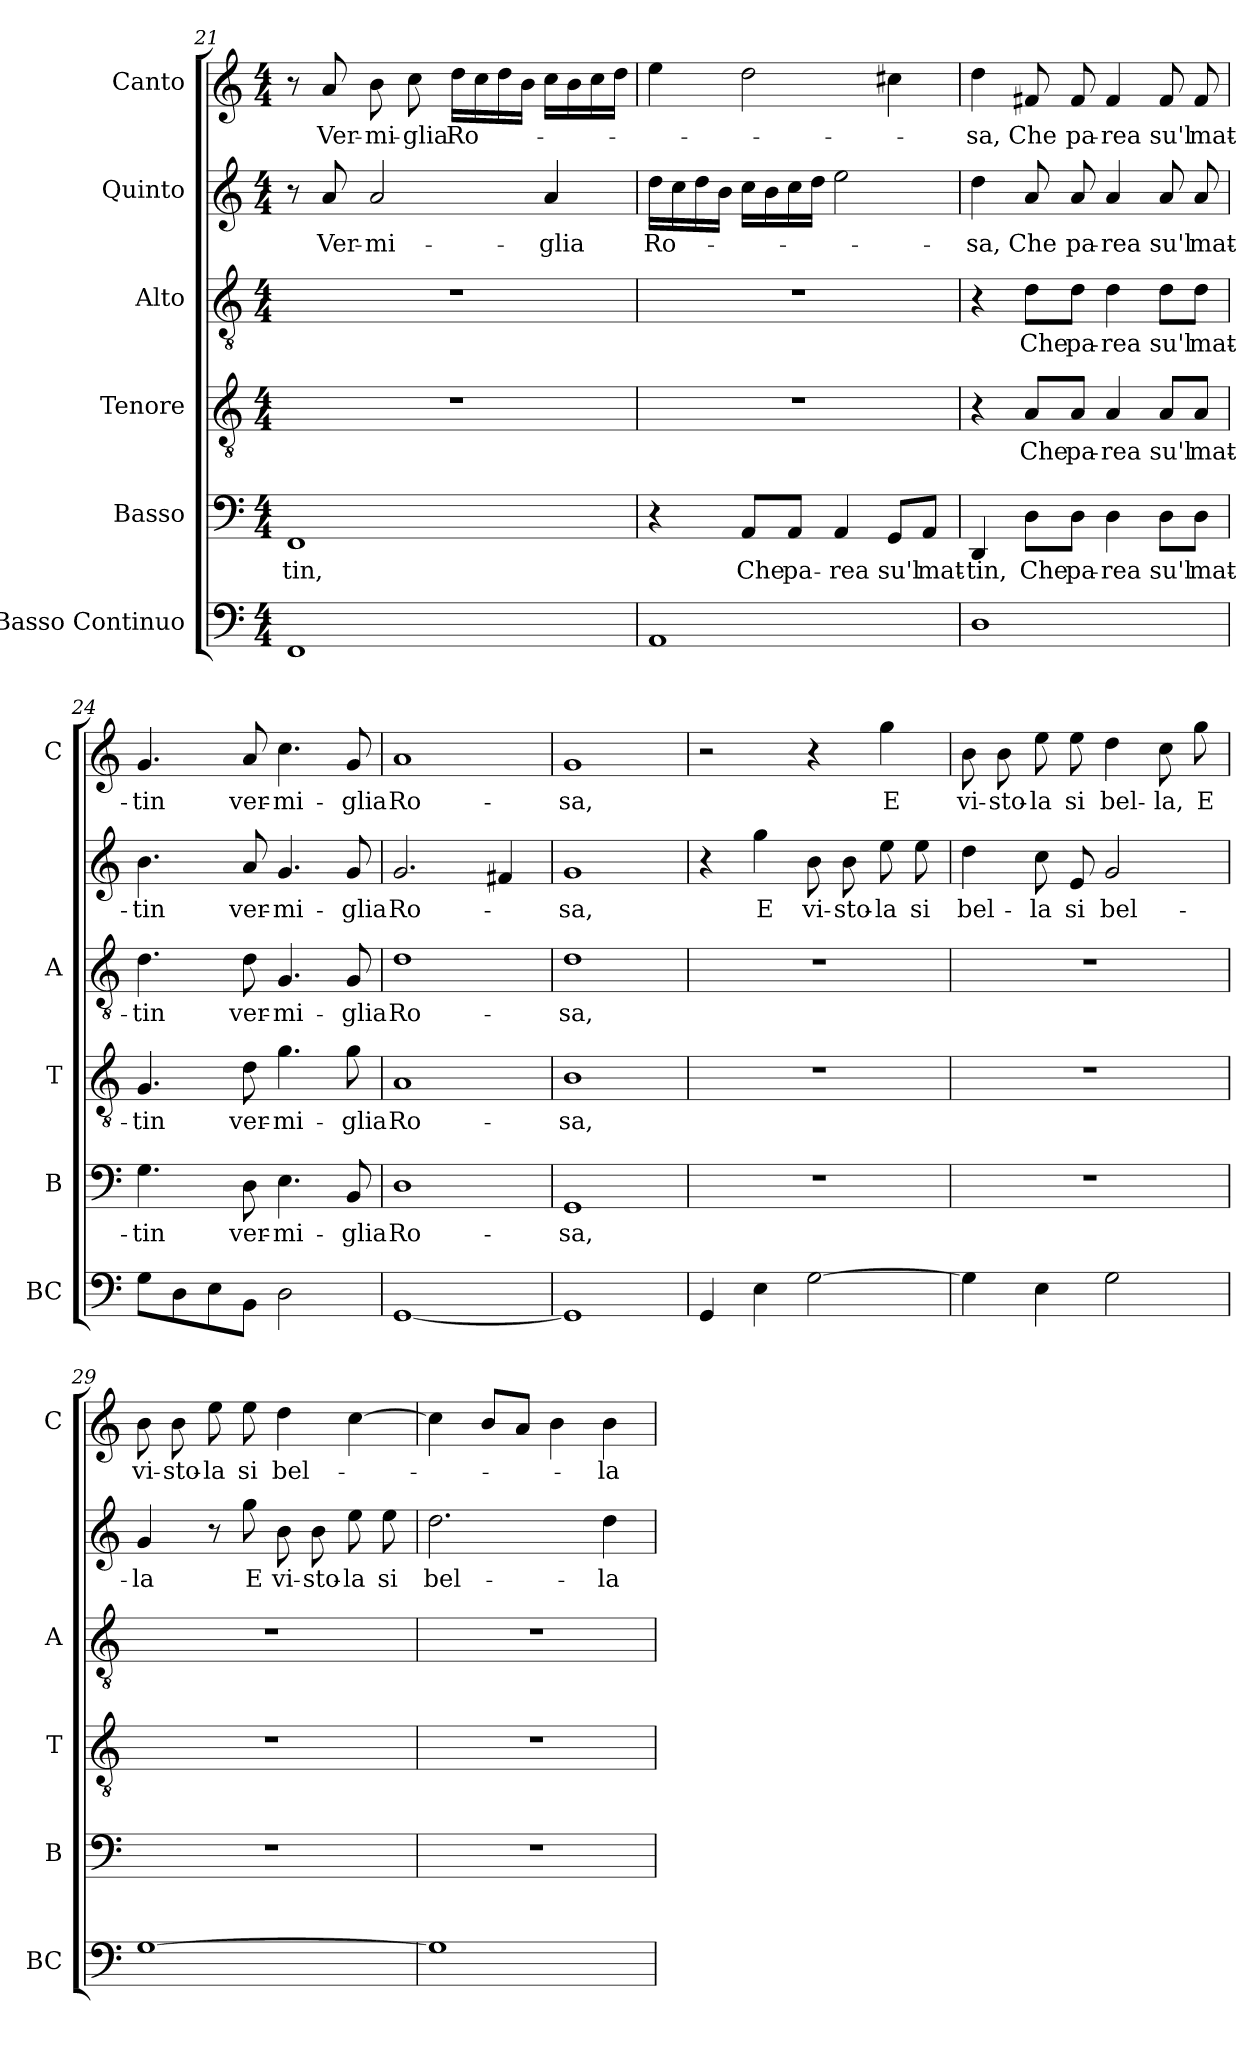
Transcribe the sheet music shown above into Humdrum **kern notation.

**kern	**kern	**text	**kern	**text	**kern	**text	**kern	**text	**kern	**text
*part6	*part5	*part5	*part4	*part4	*part3	*part3	*part2	*part2	*part1	*part1
*staff6	*staff5	*staff5	*staff4	*staff4	*staff3	*staff3	*staff2	*staff2	*staff1	*staff1
*I"Basso Continuo	*I"Basso	*	*I"Tenore	*	*I"Alto	*	*I"Quinto	*	*I"Canto	*
*I'BC	*I'B	*	*I'T	*	*I'A	*	*	*	*I'C	*
*clefF4	*clefF4	*	*clefGv2	*	*clefGv2	*	*clefG2	*	*clefG2	*
*k[]	*k[]	*	*k[]	*	*k[]	*	*k[]	*	*k[]	*
*C:	*C:	*	*C:	*	*C:	*	*C:	*	*C:	*
*M4/4	*M4/4	*	*M4/4	*	*M4/4	*	*M4/4	*	*M4/4	*
=21	=21	=21	=21	=21	=21	=21	=21	=21	=21	=21
!	!	!LO:LY:b	!	!	!	!	!	!	!	!
1FF	1FF	-tin,	1r	.	1r	.	8r	.	8r	.
!	!	!	!	!	!	!	!	!LO:LY:b	!	!LO:LY:b
.	.	.	.	.	.	.	8a/	Ver-	8a/	Ver-
!	!	!	!	!	!	!	!	!LO:LY:b	!	!LO:LY:b
.	.	.	.	.	.	.	2a/	-mi-	8b\	-mi-
!	!	!	!	!	!	!	!	!	!	!LO:LY:b
.	.	.	.	.	.	.	.	.	8cc\	-glia
!	!	!	!	!	!	!	!	!	!	!LO:LY:b
.	.	.	.	.	.	.	.	.	16dd\LL	Ro-
.	.	.	.	.	.	.	.	.	16cc\	.
.	.	.	.	.	.	.	.	.	16dd\	.
.	.	.	.	.	.	.	.	.	16b\JJ	.
!	!	!	!	!	!	!	!	!LO:LY:b	!	!
.	.	.	.	.	.	.	4a/	-glia	16cc\LL	.
.	.	.	.	.	.	.	.	.	16b\	.
.	.	.	.	.	.	.	.	.	16cc\	.
.	.	.	.	.	.	.	.	.	16dd\JJ	.
=22	=22	=22	=22	=22	=22	=22	=22	=22	=22	=22
!	!	!	!	!	!	!	!	!LO:LY:b	!	!
1AA	4r	.	1r	.	1r	.	16dd\LL	Ro-	4ee\	.
.	.	.	.	.	.	.	16cc\	.	.	.
.	.	.	.	.	.	.	16dd\	.	.	.
.	.	.	.	.	.	.	16b\JJ	.	.	.
!	!	!LO:LY:b	!	!	!	!	!	!	!	!
.	8AA/L	Che	.	.	.	.	16cc\LL	.	2dd\	.
.	.	.	.	.	.	.	16b\	.	.	.
!	!	!LO:LY:b	!	!	!	!	!	!	!	!
.	8AA/J	pa-	.	.	.	.	16cc\	.	.	.
.	.	.	.	.	.	.	16dd\JJ	.	.	.
!	!	!LO:LY:b	!	!	!	!	!	!	!	!
.	4AA/	-rea	.	.	.	.	2ee\	.	.	.
!	!	!LO:LY:b	!	!	!	!	!	!	!	!
.	8GG/L	su'l	.	.	.	.	.	.	4cc#X\	.
!	!	!LO:LY:b	!	!	!	!	!	!	!	!
.	8AA/J	mat-	.	.	.	.	.	.	.	.
=23	=23	=23	=23	=23	=23	=23	=23	=23	=23	=23
!	!	!LO:LY:b	!	!	!	!	!	!LO:LY:b	!	!LO:LY:b
1D	4DD/	-tin,	4r	.	4r	.	4dd\	-sa,	4dd\	-sa,
!	!	!LO:LY:b	!	!LO:LY:b	!	!LO:LY:b	!	!LO:LY:b	!	!LO:LY:b
.	8D\L	Che	8A/L	Che	8d\L	Che	8a/	Che	8f#X/	Che
!	!	!LO:LY:b	!	!LO:LY:b	!	!LO:LY:b	!	!LO:LY:b	!	!LO:LY:b
.	8D\J	pa-	8A/J	pa-	8d\J	pa-	8a/	pa-	8f#/	pa-
!	!	!LO:LY:b	!	!LO:LY:b	!	!LO:LY:b	!	!LO:LY:b	!	!LO:LY:b
.	4D\	-rea	4A/	-rea	4d\	-rea	4a/	-rea	4f#/	-rea
!	!	!LO:LY:b	!	!LO:LY:b	!	!LO:LY:b	!	!LO:LY:b	!	!LO:LY:b
.	8D\L	su'l	8A/L	su'l	8d\L	su'l	8a/	su'l	8f#/	su'l
!	!	!LO:LY:b	!	!LO:LY:b	!	!LO:LY:b	!	!LO:LY:b	!	!LO:LY:b
.	8D\J	mat-	8A/J	mat-	8d\J	mat-	8a/	mat-	8f#/	mat-
=24	=24	=24	=24	=24	=24	=24	=24	=24	=24	=24
!	!	!LO:LY:b	!	!LO:LY:b	!	!LO:LY:b	!	!LO:LY:b	!	!LO:LY:b
8G\L	4.G\	-tin	4.G/	-tin	4.d\	-tin	4.b\	-tin	4.g/	-tin
8D\	.	.	.	.	.	.	.	.	.	.
8E\	.	.	.	.	.	.	.	.	.	.
!	!	!LO:LY:b	!	!LO:LY:b	!	!LO:LY:b	!	!LO:LY:b	!	!LO:LY:b
8BB\J	8D\	ver-	8d\	ver-	8d\	ver-	8a/	ver-	8a/	ver-
!	!	!LO:LY:b	!	!LO:LY:b	!	!LO:LY:b	!	!LO:LY:b	!	!LO:LY:b
2D\	4.E\	-mi-	4.g\	-mi-	4.G/	-mi-	4.g/	-mi-	4.cc\	-mi-
!	!	!LO:LY:b	!	!LO:LY:b	!	!LO:LY:b	!	!LO:LY:b	!	!LO:LY:b
.	8BB/	-glia	8g\	-glia	8G/	-glia	8g/	-glia	8g/	-glia
!!LO:LB:g=z
=25	=25	=25	=25	=25	=25	=25	=25	=25	=25	=25
!	!	!LO:LY:b	!	!LO:LY:b	!	!LO:LY:b	!	!LO:LY:b	!	!LO:LY:b
[1GG	1D	Ro-	1A	Ro-	1d	Ro-	2.g/	Ro-	1a	Ro-
.	.	.	.	.	.	.	4f#X/	.	.	.
=26	=26	=26	=26	=26	=26	=26	=26	=26	=26	=26
!	!	!LO:LY:b	!	!LO:LY:b	!	!LO:LY:b	!	!LO:LY:b	!	!LO:LY:b
1GG]	1GG	-sa,	1B	-sa,	1d	-sa,	1g	-sa,	1g	-sa,
=27	=27	=27	=27	=27	=27	=27	=27	=27	=27	=27
4GG/	1r	.	1r	.	1r	.	4r	.	2r	.
!	!	!	!	!	!	!	!	!LO:LY:b	!	!
4E\	.	.	.	.	.	.	4gg\	E	.	.
!	!	!	!	!	!	!	!	!LO:LY:b	!	!
[2G\	.	.	.	.	.	.	8b\	vi-	4r	.
!	!	!	!	!	!	!	!	!LO:LY:b	!	!
.	.	.	.	.	.	.	8b\	-sto-	.	.
!	!	!	!	!	!	!	!	!LO:LY:b	!	!LO:LY:b
.	.	.	.	.	.	.	8ee\	-la	4gg\	E
!	!	!	!	!	!	!	!	!LO:LY:b	!	!
.	.	.	.	.	.	.	8ee\	si	.	.
=28	=28	=28	=28	=28	=28	=28	=28	=28	=28	=28
!	!	!	!	!	!	!	!	!LO:LY:b	!	!LO:LY:b
4G\]	1r	.	1r	.	1r	.	4dd\	bel-	8b\	vi-
!	!	!	!	!	!	!	!	!	!	!LO:LY:b
.	.	.	.	.	.	.	.	.	8b\	-sto-
!	!	!	!	!	!	!	!	!LO:LY:b	!	!LO:LY:b
4E\	.	.	.	.	.	.	8cc\	-la	8ee\	-la
!	!	!	!	!	!	!	!	!LO:LY:b	!	!LO:LY:b
.	.	.	.	.	.	.	8e/	si	8ee\	si
!	!	!	!	!	!	!	!	!LO:LY:b	!	!LO:LY:b
2G\	.	.	.	.	.	.	2g/	bel-	4dd\	bel-
!	!	!	!	!	!	!	!	!	!	!LO:LY:b
.	.	.	.	.	.	.	.	.	8cc\	-la,
!	!	!	!	!	!	!	!	!	!	!LO:LY:b
.	.	.	.	.	.	.	.	.	8gg\	E
=29	=29	=29	=29	=29	=29	=29	=29	=29	=29	=29
!	!	!	!	!	!	!	!	!LO:LY:b	!	!LO:LY:b
[1G	1r	.	1r	.	1r	.	4g/	-la	8b\	vi-
!	!	!	!	!	!	!	!	!	!	!LO:LY:b
.	.	.	.	.	.	.	.	.	8b\	-sto-
!	!	!	!	!	!	!	!	!	!	!LO:LY:b
.	.	.	.	.	.	.	8r	.	8ee\	-la
!	!	!	!	!	!	!	!	!LO:LY:b	!	!LO:LY:b
.	.	.	.	.	.	.	8gg\	E	8ee\	si
!	!	!	!	!	!	!	!	!LO:LY:b	!	!LO:LY:b
.	.	.	.	.	.	.	8b\	vi-	4dd\	bel-
!	!	!	!	!	!	!	!	!LO:LY:b	!	!
.	.	.	.	.	.	.	8b\	-sto-	.	.
!	!	!	!	!	!	!	!	!LO:LY:b	!	!
.	.	.	.	.	.	.	8ee\	-la	[4cc\	.
!	!	!	!	!	!	!	!	!LO:LY:b	!	!
.	.	.	.	.	.	.	8ee\	si	.	.
=30	=30	=30	=30	=30	=30	=30	=30	=30	=30	=30
!	!	!	!	!	!	!	!	!LO:LY:b	!	!
1G]	1r	.	1r	.	1r	.	2.dd\	bel-	4cc\]	.
.	.	.	.	.	.	.	.	.	8b/L	.
.	.	.	.	.	.	.	.	.	8a/J	.
.	.	.	.	.	.	.	.	.	4b\	.
!	!	!	!	!	!	!	!	!LO:LY:b	!	!LO:LY:b
.	.	.	.	.	.	.	4dd\	-la	4b\	-la
=	=	=	=	=	=	=	=	=	=	=
*-	*-	*-	*-	*-	*-	*-	*-	*-	*-	*-
